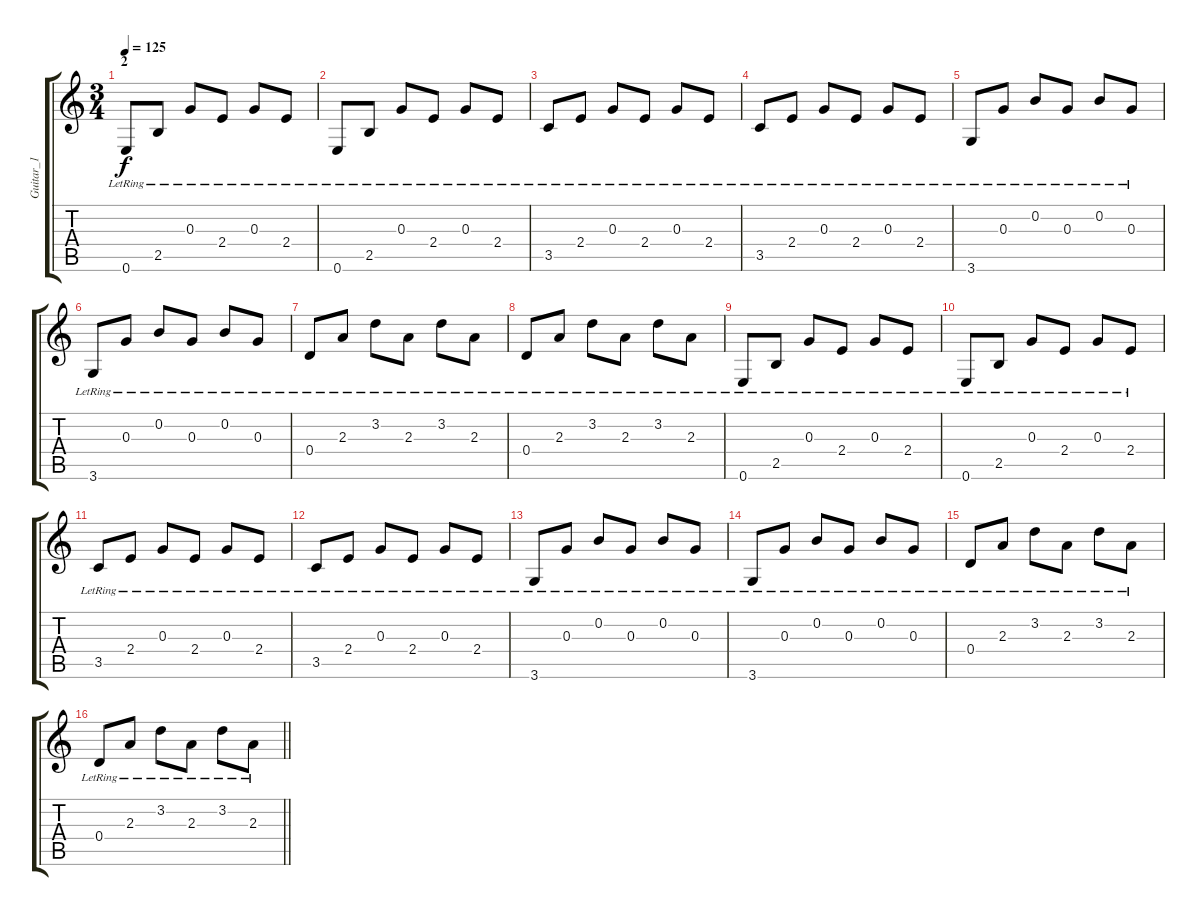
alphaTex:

\track ("Guitar_1" "Guitar_1") {instrument acousticguitarsteel}
\staff {score tabs}
\tuning (E4 B3 G3 D3 A2 E2) {hide}
\ts (3 4)
\section ("" "2")
\tempo 125
\clef g2
\ks c
0.6{lr}.8{dy f} 2.5{lr}.8 0.3{lr}.8 2.4{lr}.8 0.3{lr}.8 2.4{lr}.8 |
0.6{lr}.8 2.5{lr}.8 0.3{lr}.8 2.4{lr}.8 0.3{lr}.8 2.4{lr}.8 |
3.5{lr}.8 2.4{lr}.8 0.3{lr}.8 2.4{lr}.8 0.3{lr}.8 2.4{lr}.8 |
3.5{lr}.8 2.4{lr}.8 0.3{lr}.8 2.4{lr}.8 0.3{lr}.8 2.4{lr}.8 |
3.6{lr}.8 0.3{lr}.8 0.2{lr}.8 0.3{lr}.8 0.2{lr}.8 0.3{lr}.8 |
3.6{lr}.8 0.3{lr}.8 0.2{lr}.8 0.3{lr}.8 0.2{lr}.8 0.3{lr}.8 |
0.4{lr}.8 2.3{lr}.8 3.2{lr}.8 2.3{lr}.8 3.2{lr}.8 2.3{lr}.8 |
0.4{lr}.8 2.3{lr}.8 3.2{lr}.8 2.3{lr}.8 3.2{lr}.8 2.3{lr}.8 |
0.6{lr}.8 2.5{lr}.8 0.3{lr}.8 2.4{lr}.8 0.3{lr}.8 2.4{lr}.8 |
0.6{lr}.8 2.5{lr}.8 0.3{lr}.8 2.4{lr}.8 0.3{lr}.8 2.4{lr}.8 |
3.5{lr}.8 2.4{lr}.8 0.3{lr}.8 2.4{lr}.8 0.3{lr}.8 2.4{lr}.8 |
3.5{lr}.8 2.4{lr}.8 0.3{lr}.8 2.4{lr}.8 0.3{lr}.8 2.4{lr}.8 |
3.6{lr}.8 0.3{lr}.8 0.2{lr}.8 0.3{lr}.8 0.2{lr}.8 0.3{lr}.8 |
3.6{lr}.8 0.3{lr}.8 0.2{lr}.8 0.3{lr}.8 0.2{lr}.8 0.3{lr}.8 |
0.4{lr}.8 2.3{lr}.8 3.2{lr}.8 2.3{lr}.8 3.2{lr}.8 2.3{lr}.8 |
\barLineRight lightlight
0.4{lr}.8 2.3{lr}.8 3.2{lr}.8 2.3{lr}.8 3.2{lr}.8 2.3{lr}.8
